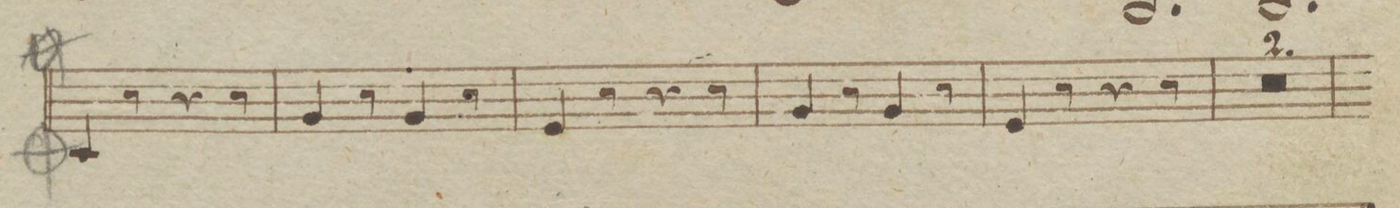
**kern
*I"Clarino Secondo in B.
*clefG2
*k[b-e-]
*met(c)
*M6/8
4B-/
8r
4r
8r
=64
4f/
8r
4f/
8r
=65
4d/
8r
4r
8r
=66
4f/
8r
4f/
8r
=67
4d/
8r
4r
8r
=68
1.r
=69
=70
*-
